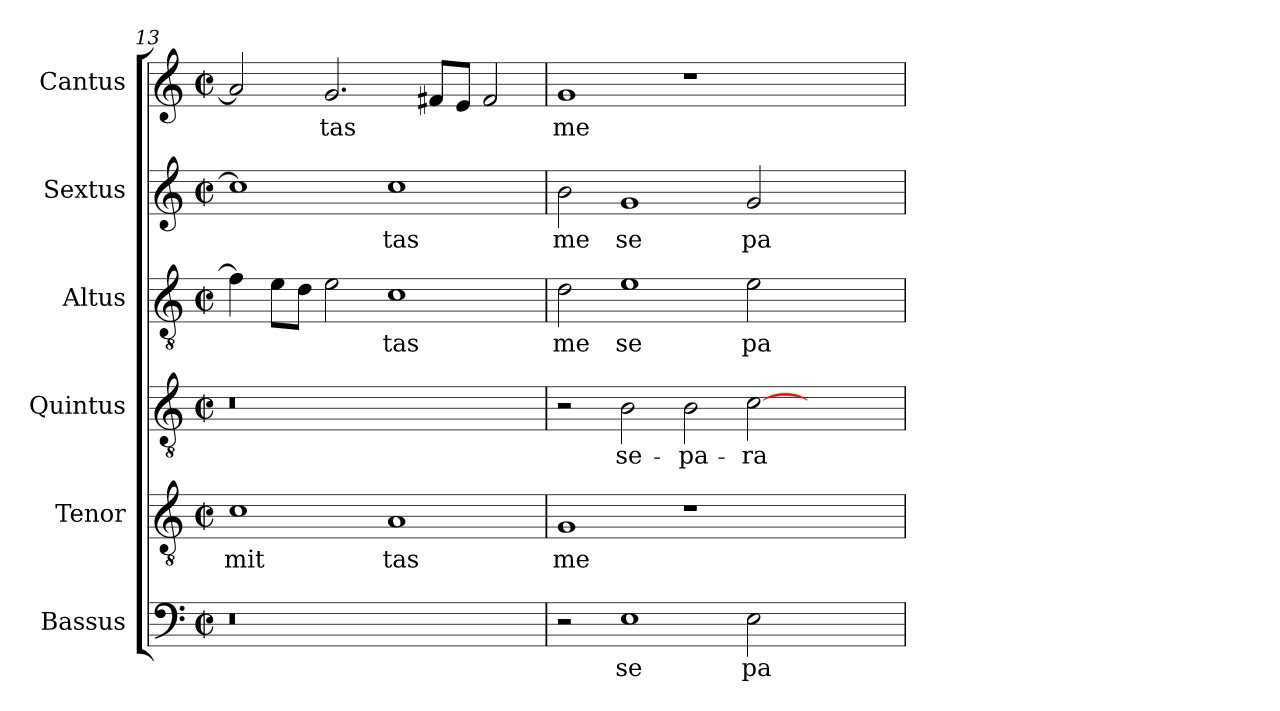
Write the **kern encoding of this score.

**kern	**text	**kern	**text	**kern	**text	**kern	**text	**kern	**text	**kern	**text
*part6	*part6	*part5	*part5	*part4	*part4	*part3	*part3	*part2	*part2	*part1	*part1
*staff6	*staff6	*staff5	*staff5	*staff4	*staff4	*staff3	*staff3	*staff2	*staff2	*staff1	*staff1
*I"Bassus	*	*I"Tenor	*	*I"Quintus	*	*I"Altus	*	*I"Sextus	*	*I"Cantus	*
*clefF4	*	*clefGv2	*	*clefGv2	*	*clefGv2	*	*clefG2	*	*clefG2	*
*M2/2	*	*M2/2	*	*M2/2	*	*M2/2	*	*M2/2	*	*M2/2	*
*met(c|)	*	*met(c|)	*	*met(c|)	*	*met(c|)	*	*met(c|)	*	*met(c|)	*
=13	=13	=13	=13	=13	=13	=13	=13	=13	=13	=13	=13
!	!	!	!LO:LY:b:cj	!	!	!	!	!	!	!	!
0r	.	1c	mit	0r	.	4f\]	.	1cc]	.	2a/]	.
.	.	.	.	.	.	8e\L	.	.	.	.	.
.	.	.	.	.	.	8d\J	.	.	.	.	.
!	!	!	!	!	!	!	!	!	!	!	!LO:LY:b
.	.	.	.	.	.	2e\	.	.	.	2.g/	-tas
!	!	!	!LO:LY:b:cj	!	!	!	!LO:LY:b:cj	!	!LO:LY:b:cj	!	!
.	.	1A	tas	.	.	1c	tas	1cc	tas	.	.
.	.	.	.	.	.	.	.	.	.	8f#/L	.
.	.	.	.	.	.	.	.	.	.	8e/J	.
.	.	.	.	.	.	.	.	.	.	2f#/	.
=14	=14	=14	=14	=14	=14	=14	=14	=14	=14	=14	=14
!	!	!	!LO:LY:b:cj	!	!	!	!LO:LY:b:cj	!	!LO:LY:b:cj	!	!LO:LY:b:cj
2r	.	1G	me	2r	.	2d\	me	2b\	me	1g	me
!	!LO:LY:b:cj	!	!	!	!LO:LY:b:cj	!	!LO:LY:b:cj	!	!LO:LY:b:cj	!	!
1E	se	.	.	2B\	se-	1e	se	1g	se	.	.
!	!	!LO:N:vis=1	!	!	!LO:LY:b:cj	!	!	!	!	!LO:N:vis=1	!
.	.	0r	.	2B\	-pa-	.	.	.	.	0r	.
!	!LO:LY:b:cj	!	!	!	!LO:LY:b:cj	!	!LO:LY:b:cj	!	!LO:LY:b:cj	!	!
2E\	pa	.	.	[<2c\	-ra-	2e\	pa	2g/	pa	.	.
1ryy	.	.	.	1ryy	.	1ryy	.	1ryy	.	.	.
=	=	=	=	=	=	=	=	=	=	=	=
*-	*-	*-	*-	*-	*-	*-	*-	*-	*-	*-	*-
